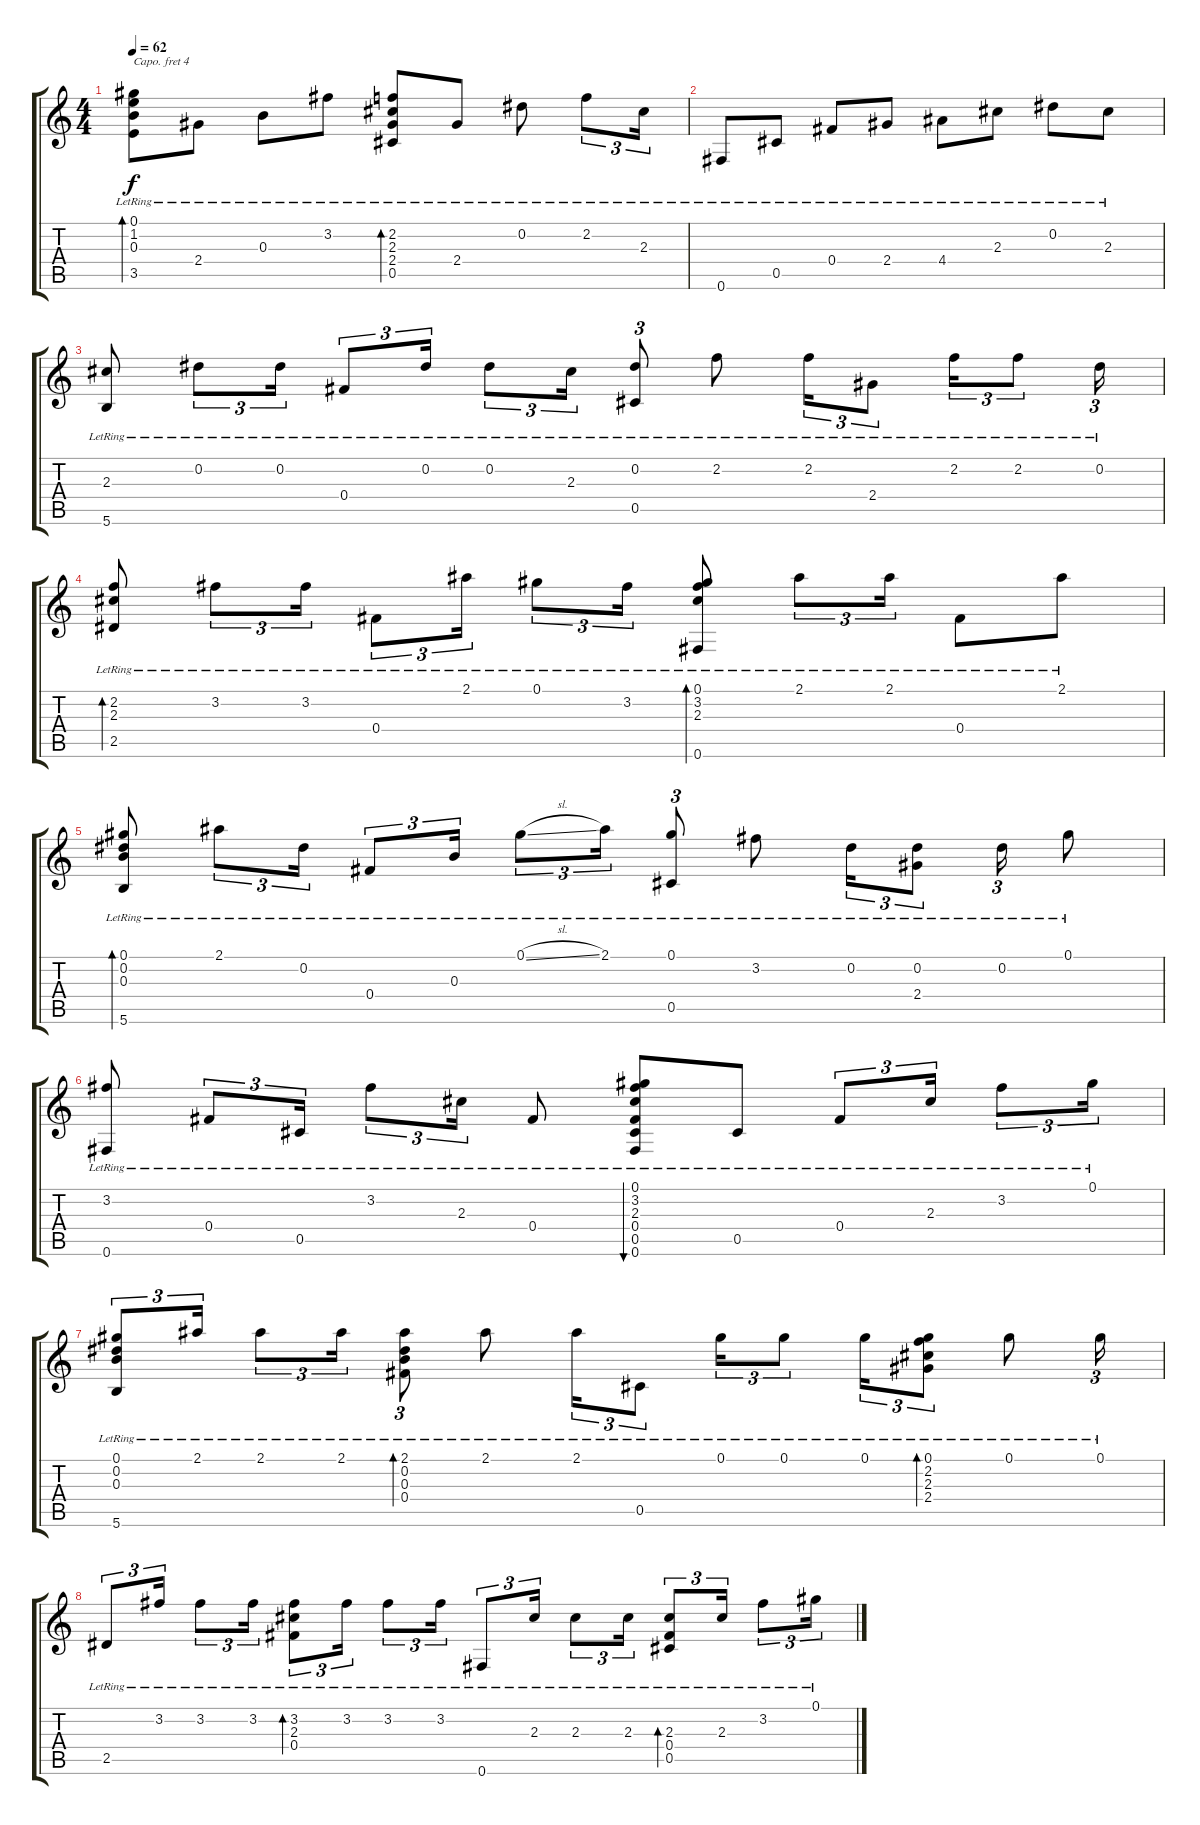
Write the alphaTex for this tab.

\track "" {instrument acousticguitarnylon}
\staff {score tabs}
\capo 4
\tuning (E4 B3 G3 D3 A2 D2) {hide}
\ts (4 4)
\tempo 62
\clef g2
\ks c
(0.1{lr} 1.2{lr} 0.3{lr} 3.5{lr}).8{bd 480 dy f} 2.4{lr}.8 0.3{lr}.8 3.2{lr}.8 (2.2{lr} 2.3{lr} 2.4{lr} 0.5{lr}).8{bd 480} 2.4{lr}.8 0.2{lr}.8 2.2{lr}.8{tu (3 2)} 2.3{lr}.16{tu (3 2)} |
0.6{lr}.8 0.5{lr}.8 0.4{lr}.8 2.4{lr}.8 4.4{lr}.8 2.3{lr}.8 0.2{lr}.8 2.3{lr}.8 |
(2.3{lr} 5.6{lr}).8 0.2{lr}.8{tu (3 2)} 0.2{lr}.16{tu (3 2)} 0.4{lr}.8{tu (3 2)} 0.2{lr}.16{tu (3 2)} 0.2{lr}.8{tu (3 2)} 2.3{lr}.16{tu (3 2)} (0.2{lr} 0.5{lr}).8{tu (3 2)} 2.2{lr}.8 2.2{lr}.16{tu (3 2)} 2.4{lr}.8{tu (3 2)} 2.2{lr}.16{tu (3 2)} 2.2{lr}.8{tu (3 2)} 0.2{lr}.16{tu (3 2)} |
(2.2{lr} 2.3{lr} 2.5{lr}).8{bd 480} 3.2{lr}.8{tu (3 2)} 3.2{lr}.16{tu (3 2)} 0.4{lr}.8{tu (3 2)} 2.1{lr}.16{tu (3 2)} 0.1{lr}.8{tu (3 2)} 3.2{lr}.16{tu (3 2)} (0.1{lr} 3.2{lr} 2.3{lr} 0.6{lr}).8{bd 480} 2.1{lr}.8{tu (3 2)} 2.1{lr}.16{tu (3 2)} 0.4{lr}.8 2.1{lr}.8 |
(0.1{lr} 0.2{lr} 0.3{lr} 5.6{lr}).8{bd 480} 2.1{lr}.8{tu (3 2)} 0.2{lr}.16{tu (3 2)} 0.4{lr}.8{tu (3 2)} 0.3{lr}.16{tu (3 2)} 0.1{sl lr}.8{tu (3 2)} 2.1{lr}.16{tu (3 2)} (0.1{lr} 0.5{lr}).8{tu (3 2)} 3.2{lr}.8 0.2{lr}.16{tu (3 2)} (0.2{lr} 2.4{lr}).8{tu (3 2)} 0.2{lr}.16{tu (3 2)} 0.1{lr}.8 |
(3.2{lr} 0.6{lr}).8 0.4{lr}.8{tu (3 2)} 0.5{lr}.16{tu (3 2)} 3.2{lr}.8{tu (3 2)} 2.3{lr}.16{tu (3 2)} 0.4{lr}.8 (0.1{lr} 3.2{lr} 2.3{lr} 0.4{lr} 0.5{lr} 0.6{lr}).8{bu 120} 0.5{lr}.8 0.4{lr}.8{tu (3 2)} 2.3{lr}.16{tu (3 2)} 3.2{lr}.8{tu (3 2)} 0.1{lr}.16{tu (3 2)} |
(0.1{lr} 0.2{lr} 0.3{lr} 5.6{lr}).8{tu (3 2)} 2.1{lr}.16{tu (3 2)} 2.1{lr}.8{tu (3 2)} 2.1{lr}.16{tu (3 2)} (2.1{lr} 0.2 0.3 0.4{lr}).8{tu (3 2) bd 30} 2.1{lr}.8 2.1{lr}.16{tu (3 2)} 0.5{lr}.8{tu (3 2)} 0.1{lr}.16{tu (3 2)} 0.1{lr}.8{tu (3 2)} 0.1{lr}.16{tu (3 2)} (0.1{lr} 2.2{lr} 2.3{lr} 2.4{lr}).8{tu (3 2) bd 30} 0.1{lr}.8 0.1{lr}.16{tu (3 2)} |
2.5{lr}.8{tu (3 2)} 3.2{lr}.16{tu (3 2)} 3.2{lr}.8{tu (3 2)} 3.2{lr}.16{tu (3 2)} (3.2{lr} 2.3{lr} 0.4{lr}).8{tu (3 2) bd 30} 3.2{lr}.16{tu (3 2)} 3.2{lr}.8{tu (3 2)} 3.2{lr}.16{tu (3 2)} 0.6{lr}.8{tu (3 2)} 2.3{lr}.16{tu (3 2)} 2.3{lr}.8{tu (3 2)} 2.3{lr}.16{tu (3 2)} (2.3{lr} 0.4{lr} 0.5{lr}).8{tu (3 2) bd 30} 2.3{lr}.16{tu (3 2)} 3.2{lr}.8{tu (3 2)} 0.1{lr}.16{tu (3 2)}
